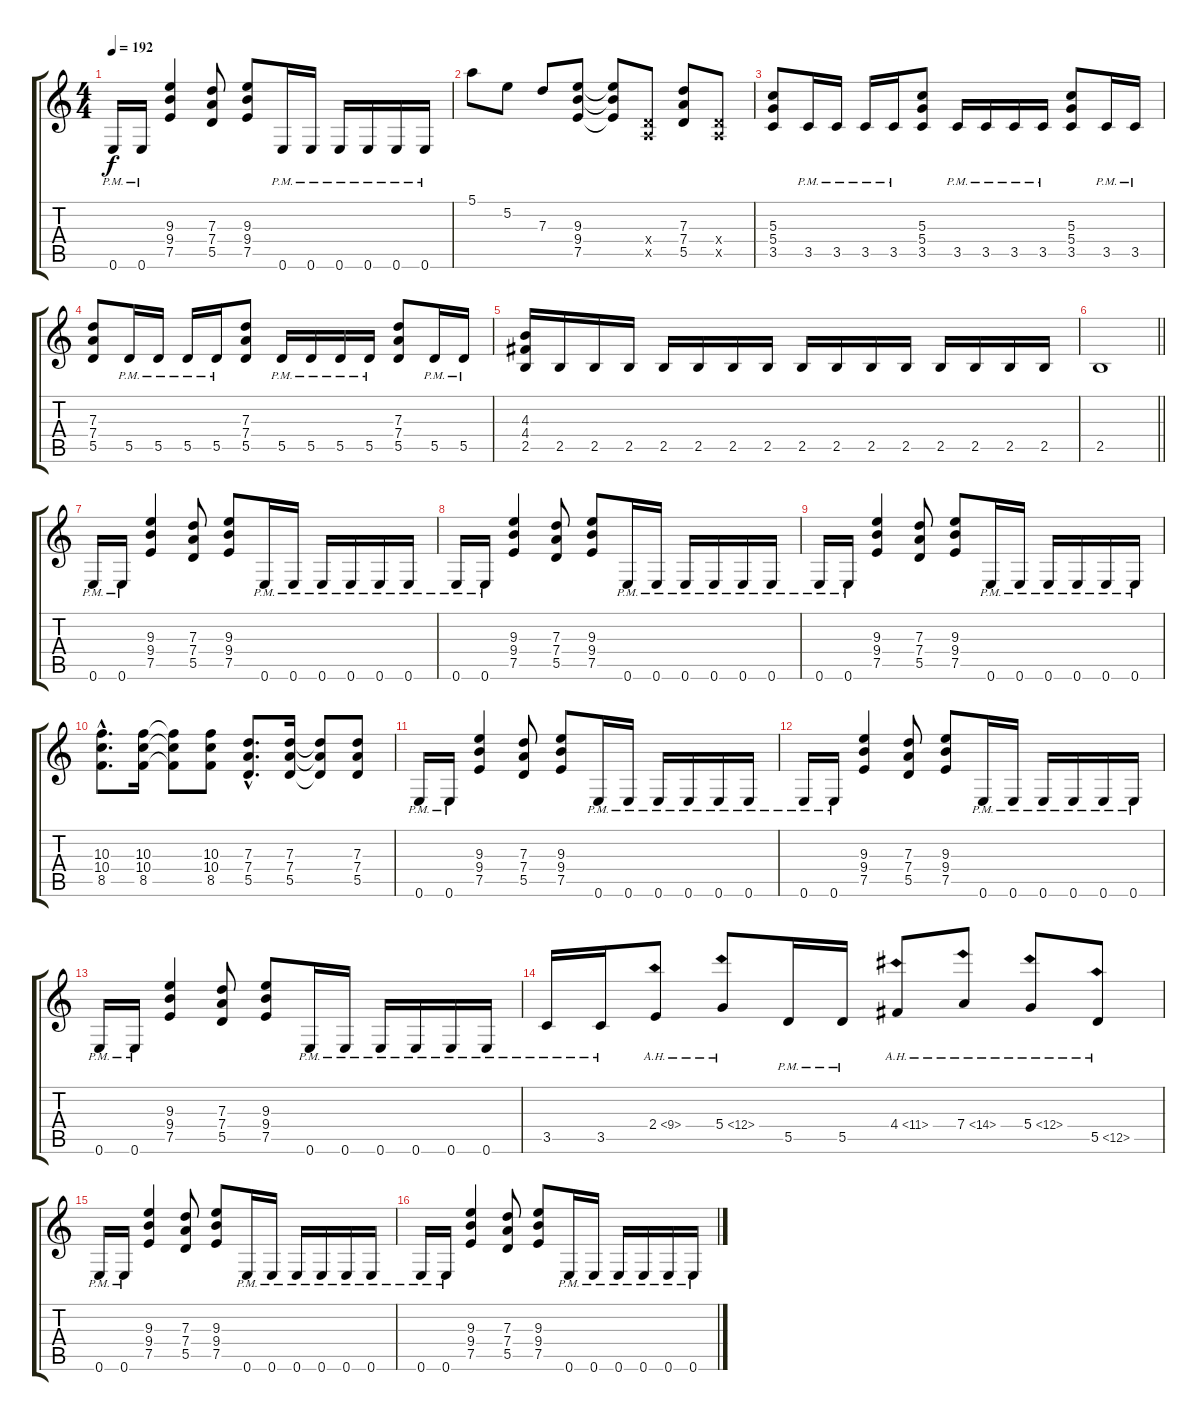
\track "" {instrument distortionguitar}
\staff {score tabs}
\tuning (E4 B3 G3 D3 A2 E2) {hide}
\ts (4 4)
\tempo 192
\clef g2
\ks c
0.6{pm}.16{dy f} 0.6{pm}.16 (9.3 9.4 7.5).4 (7.3 7.4 5.5).8 (9.3 9.4 7.5).8 0.6{pm}.16 0.6{pm}.16 0.6{pm}.16 0.6{pm}.16 0.6{pm}.16 0.6{pm}.16 |
5.1.8 5.2.8 7.3.8 (9.3 9.4 7.5).8 (9.3{t} 9.4{t} 7.5{t}).8 (0.4{x} 0.5{x}).8 (7.3 7.4 5.5).8 (0.4{x} 0.5{x}).8 |
(5.3 5.4 3.5).8 3.5{pm}.16 3.5{pm}.16 3.5{pm}.16 3.5{pm}.16 (5.3 5.4 3.5).8 3.5{pm}.16 3.5{pm}.16 3.5{pm}.16 3.5{pm}.16 (5.3 5.4 3.5).8 3.5{pm}.16 3.5{pm}.16 |
(7.3 7.4 5.5).8 5.5{pm}.16 5.5{pm}.16 5.5{pm}.16 5.5{pm}.16 (7.3 7.4 5.5).8 5.5{pm}.16 5.5{pm}.16 5.5{pm}.16 5.5{pm}.16 (7.3 7.4 5.5).8 5.5{pm}.16 5.5{pm}.16 |
(4.3 4.4 2.5).16 2.5.16 2.5.16 2.5.16 2.5.16 2.5.16 2.5.16 2.5.16 2.5.16 2.5.16 2.5.16 2.5.16 2.5.16 2.5.16 2.5.16 2.5.16 |
\barLineRight lightlight
2.5.1 |
0.6{pm}.16 0.6{pm}.16 (9.3 9.4 7.5).4 (7.3 7.4 5.5).8 (9.3 9.4 7.5).8 0.6{pm}.16 0.6{pm}.16 0.6{pm}.16 0.6{pm}.16 0.6{pm}.16 0.6{pm}.16 |
0.6{pm}.16 0.6{pm}.16 (9.3 9.4 7.5).4 (7.3 7.4 5.5).8 (9.3 9.4 7.5).8 0.6{pm}.16 0.6{pm}.16 0.6{pm}.16 0.6{pm}.16 0.6{pm}.16 0.6{pm}.16 |
0.6{pm}.16 0.6{pm}.16 (9.3 9.4 7.5).4 (7.3 7.4 5.5).8 (9.3 9.4 7.5).8 0.6{pm}.16 0.6{pm}.16 0.6{pm}.16 0.6{pm}.16 0.6{pm}.16 0.6{pm}.16 |
(10.3{hac} 10.4{hac} 8.5{hac}).8{d} (10.3 10.4 8.5).16 (10.3{t} 10.4{t} 8.5{t}).8 (10.3 10.4 8.5).8 (7.3{hac} 7.4{hac} 5.5{hac}).8{d} (7.3 7.4 5.5).16 (7.3{t} 7.4{t} 5.5{t}).8 (7.3 7.4 5.5).8 |
0.6{pm}.16 0.6{pm}.16 (9.3 9.4 7.5).4 (7.3 7.4 5.5).8 (9.3 9.4 7.5).8 0.6{pm}.16 0.6{pm}.16 0.6{pm}.16 0.6{pm}.16 0.6{pm}.16 0.6{pm}.16 |
0.6{pm}.16 0.6{pm}.16 (9.3 9.4 7.5).4 (7.3 7.4 5.5).8 (9.3 9.4 7.5).8 0.6{pm}.16 0.6{pm}.16 0.6{pm}.16 0.6{pm}.16 0.6{pm}.16 0.6{pm}.16 |
0.6{pm}.16 0.6{pm}.16 (9.3 9.4 7.5).4 (7.3 7.4 5.5).8 (9.3 9.4 7.5).8 0.6{pm}.16 0.6{pm}.16 0.6{pm}.16 0.6{pm}.16 0.6{pm}.16 0.6{pm}.16 |
3.5{pm}.16 3.5{pm}.16 2.4{ah 7}.8 5.4{ah 7}.8 5.5{pm}.16 5.5{pm}.16 4.4{ah 7}.8 7.4{ah 7}.8 5.4{ah 7}.8 5.5{ah 7}.8 |
0.6{pm}.16 0.6{pm}.16 (9.3 9.4 7.5).4 (7.3 7.4 5.5).8 (9.3 9.4 7.5).8 0.6{pm}.16 0.6{pm}.16 0.6{pm}.16 0.6{pm}.16 0.6{pm}.16 0.6{pm}.16 |
0.6{pm}.16 0.6{pm}.16 (9.3 9.4 7.5).4 (7.3 7.4 5.5).8 (9.3 9.4 7.5).8 0.6{pm}.16 0.6{pm}.16 0.6{pm}.16 0.6{pm}.16 0.6{pm}.16 0.6{pm}.16
